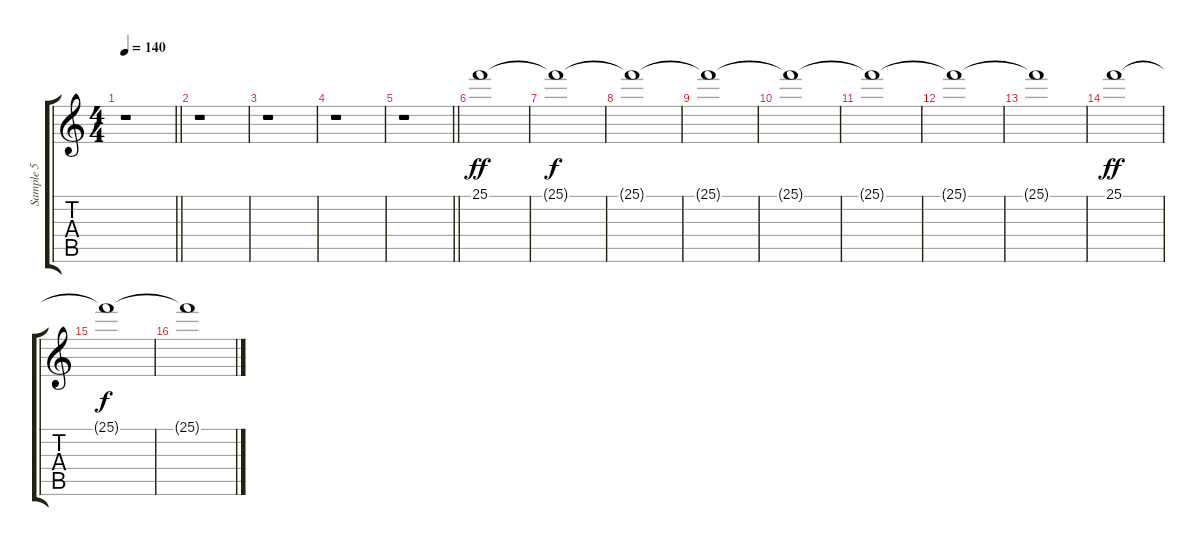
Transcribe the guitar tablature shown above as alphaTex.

\track ("Sample 5" "Sample 5") {instrument synthstrings1}
\staff {score tabs}
\tuning (E4 B3 G3 D3 A2 E2) {hide}
\ts (4 4)
\tempo 140
\clef g2
\barLineRight lightlight
\ks c
r.1{dy ff} |
\section ("" " ")
r.1 |
r.1 |
r.1 |
\barLineRight lightlight
r.1 |
\section ("" " ")
25.1.1 |
25.1{t}.1{dy f} |
25.1{t}.1 |
25.1{t}.1 |
25.1{t}.1 |
25.1{t}.1 |
25.1{t}.1 |
25.1{t}.1 |
25.1.1{dy ff} |
25.1{t}.1{dy f} |
25.1{t}.1
